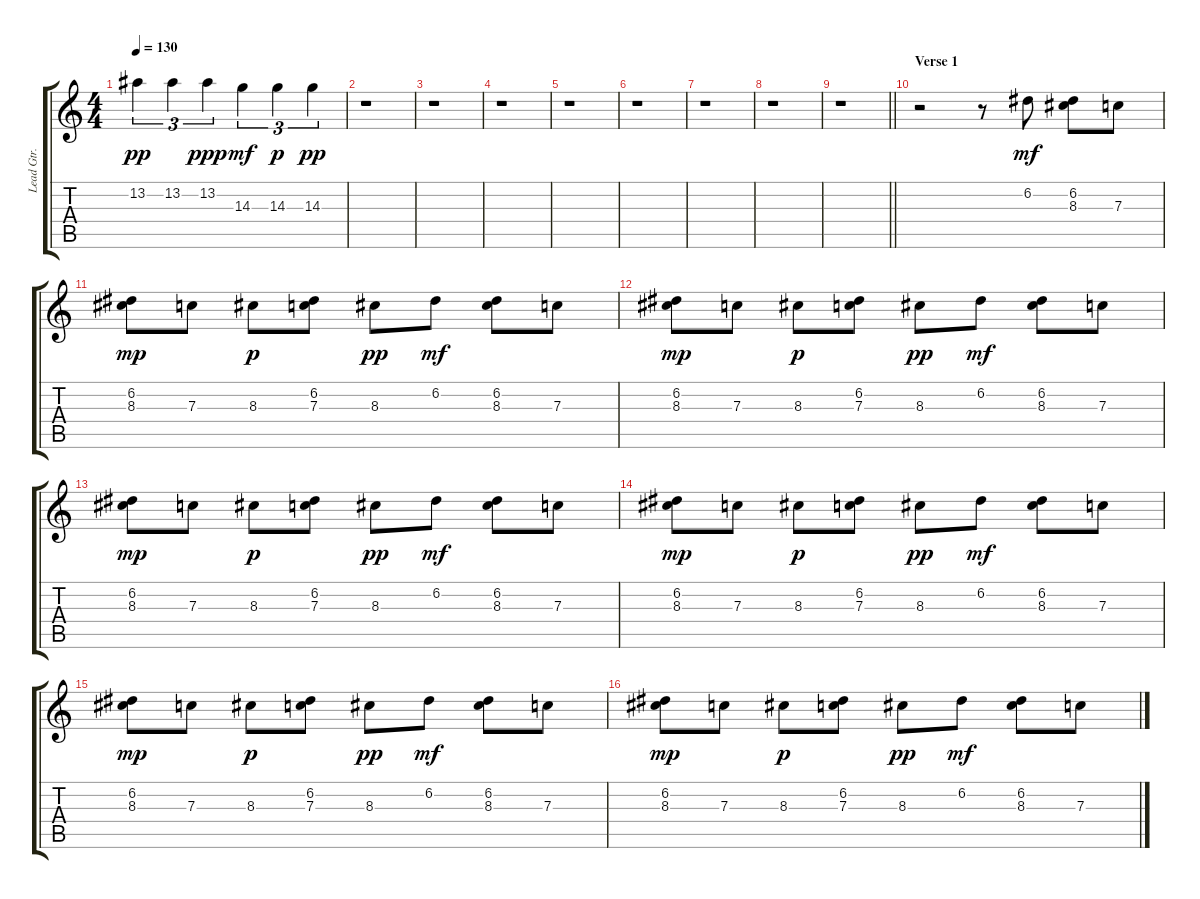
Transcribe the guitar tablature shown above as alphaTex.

\track ("Lead Gtr. Echo" "Lead Gtr. ") {instrument electricguitarclean}
\staff {score tabs}
\tuning (D4 A3 F3 C3 G2 C2) {hide}
\ts (4 4)
\tempo 130
\clef g2
\ks c
13.2.4{tu (3 2) dy pp} 13.2.4{tu (3 2)} 13.2.4{tu (3 2) dy ppp} 14.3.4{tu (3 2) dy mf} 14.3.4{tu (3 2) dy p} 14.3.4{tu (3 2) dy pp} |
r.1 |
r.1 |
r.1 |
r.1 |
r.1 |
r.1 |
r.1{instrument distortionguitar} |
\barLineRight lightlight
r.1 |
\section ("" "Verse 1")
r.2 r.8 6.2.8{dy mf} (6.2 8.3).8 7.3.8 |
(6.2 8.3).8{dy mp} 7.3.8 8.3.8{dy p} (6.2 7.3).8 8.3.8{dy pp} 6.2.8{dy mf} (6.2 8.3).8 7.3.8 |
(6.2 8.3).8{dy mp} 7.3.8 8.3.8{dy p} (6.2 7.3).8 8.3.8{dy pp} 6.2.8{dy mf} (6.2 8.3).8 7.3.8 |
(6.2 8.3).8{dy mp} 7.3.8 8.3.8{dy p} (6.2 7.3).8 8.3.8{dy pp} 6.2.8{dy mf} (6.2 8.3).8 7.3.8 |
(6.2 8.3).8{dy mp} 7.3.8 8.3.8{dy p} (6.2 7.3).8 8.3.8{dy pp} 6.2.8{dy mf} (6.2 8.3).8 7.3.8 |
(6.2 8.3).8{dy mp} 7.3.8 8.3.8{dy p} (6.2 7.3).8 8.3.8{dy pp} 6.2.8{dy mf} (6.2 8.3).8 7.3.8 |
(6.2 8.3).8{dy mp} 7.3.8 8.3.8{dy p} (6.2 7.3).8 8.3.8{dy pp} 6.2.8{dy mf} (6.2 8.3).8 7.3.8
